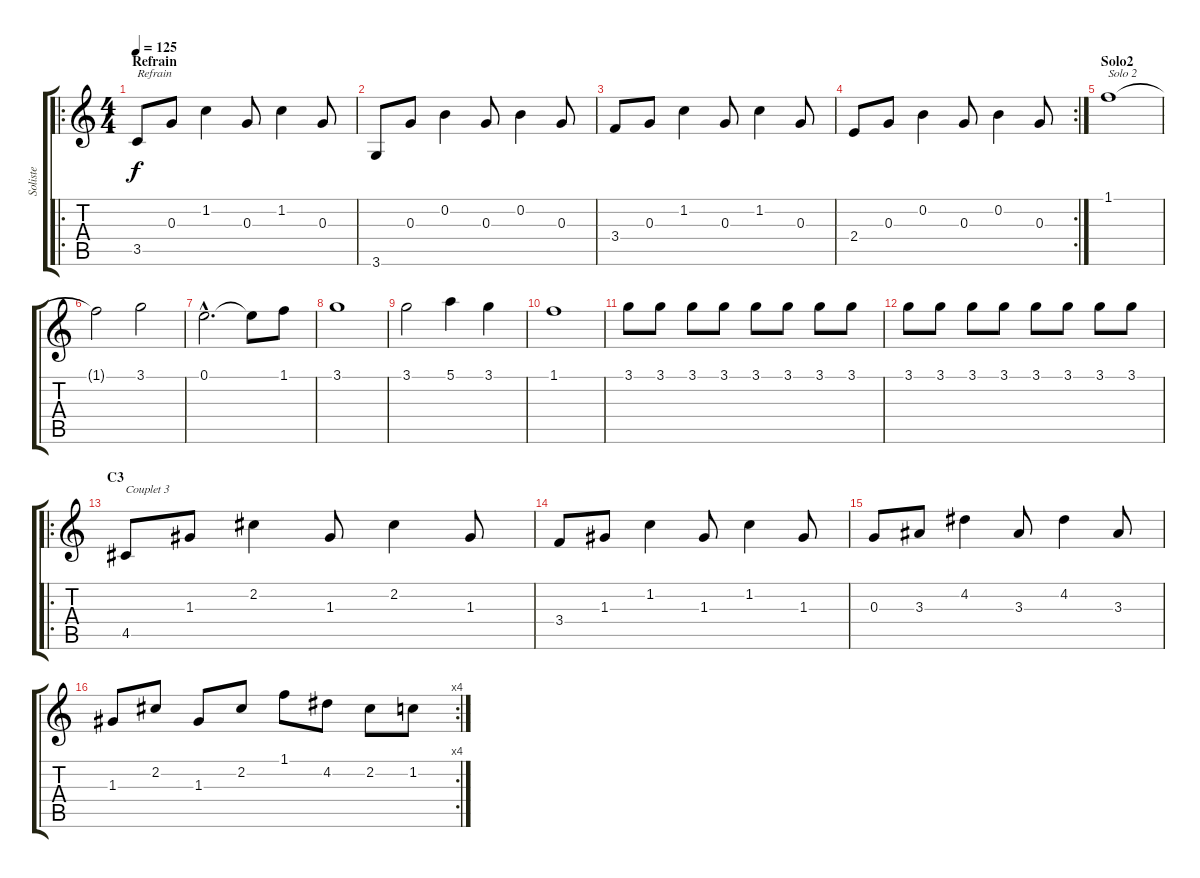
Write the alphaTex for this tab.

\track ("Soliste" "Soliste") {instrument overdrivenguitar}
\staff {score tabs}
\tuning (E4 B3 G3 D3 A2 E2) {hide}
\ro
\ts (4 4)
\section ("" "Refrain")
\tempo 125
\clef g2
\ks c
3.5.8{txt "Refrain" dy f} 0.3.8 1.2.4 0.3.8 1.2.4 0.3.8 |
3.6.8 0.3.8 0.2.4 0.3.8 0.2.4 0.3.8 |
3.4.8 0.3.8 1.2.4 0.3.8 1.2.4 0.3.8 |
\rc 2
2.4.8 0.3.8 0.2.4 0.3.8 0.2.4 0.3.8 |
\section ("" "Solo2")
1.1.1{txt "Solo 2"} |
1.1{t}.2 3.1.2 |
0.1{hac}.2{d} 0.1{t}.8 1.1.8 |
3.1.1 |
3.1.2 5.1.4 3.1.4 |
1.1.1 |
3.1.8 3.1.8 3.1.8 3.1.8 3.1.8 3.1.8 3.1.8 3.1.8 |
3.1.8 3.1.8 3.1.8 3.1.8 3.1.8 3.1.8 3.1.8 3.1.8 |
\ro
\section ("" "C3")
4.5.8{txt "Couplet 3"} 1.3.8 2.2.4 1.3.8 2.2.4 1.3.8 |
3.4.8 1.3.8 1.2.4 1.3.8 1.2.4 1.3.8 |
0.3.8 3.3.8 4.2.4 3.3.8 4.2.4 3.3.8 |
\rc 4
1.3.8 2.2.8 1.3.8 2.2.8 1.1.8 4.2.8 2.2.8 1.2.8
